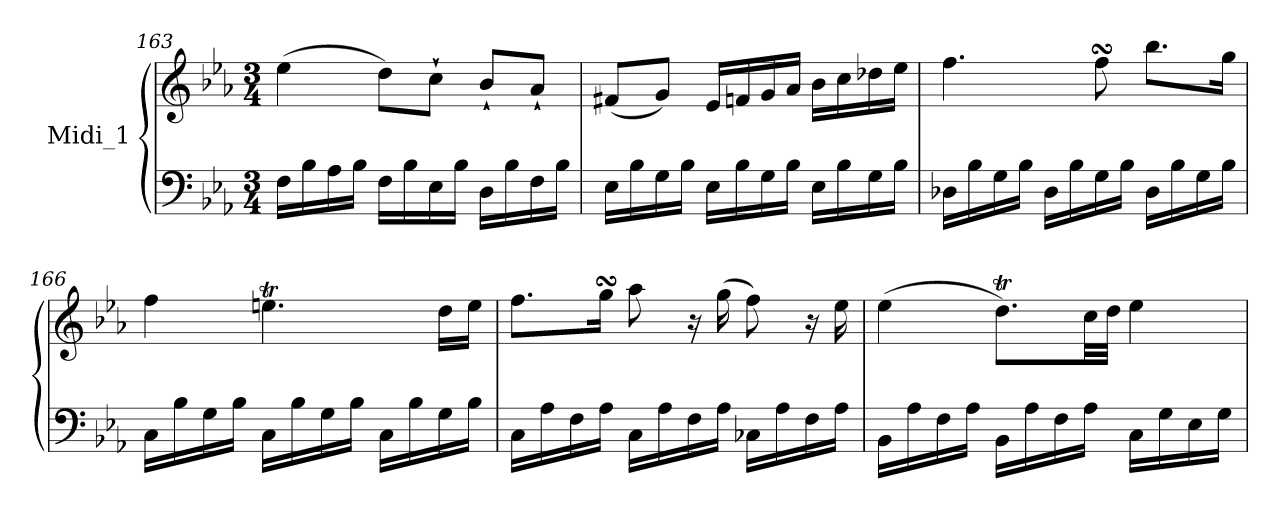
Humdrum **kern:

**kern	**kern
*part1	*part1
*staff2	*staff1
*I"Midi_1	*
*clefF4	*clefG2
*k[b-e-a-]	*k[b-e-a-]
*E-:	*E-:
*M3/4	*M3/4
=163	=163
16F\LL	(>4ee-\
16B-\	.
16A-\	.
16B-\JJ	.
16F\LL	8dd\L)
16B-\	.
16E-\	8cc`\J
16B-\JJ	.
16D\LL	8b-`/L
16B-\	.
16F\	8a-`/J
16B-\JJ	.
=164	=164
16E-\LL	(<8f#X/L
16B-\	.
16G\	8g/J)
16B-\JJ	.
16E-\LL	16e-/LL
16B-\	16fn/
16G\	16g/
16B-\JJ	16a-/JJ
16E-\LL	16b-\LL
16B-\	16cc\
16G\	16dd-X\
16B-\JJ	16ee-\JJ
!!LO:LB:g=z
=165	=165
16D-X\LL	4.ff\
16B-\	.
16G\	.
16B-\JJ	.
16D-\LL	.
16B-\	.
16G\	8ffsSSS\
16B-\JJ	.
16D-\LL	8.bb-\L
16B-\	.
16G\	.
16B-\JJ	16gg\Jk
=166	=166
16C\LL	4ff\
16B-\	.
16G\	.
16B-\JJ	.
16C\LL	4.eent\
16B-\	.
16G\	.
16B-\JJ	.
16C\LL	.
16B-\	.
16G\	16dd\LL
16B-\JJ	16ee\JJ
=167	=167
16C\LL	8.ff\L
16A-\	.
16F\	.
16A-\JJ	16ggsSsS\Jk
16C\LL	8aa-\
16A-\	.
16F\	16r
16A-\JJ	(>16gg\
16C-X\LL	8ff\)
16A-\	.
16F\	16r
16A-\JJ	16ee-\
!!LO:LB:g=z
=168	=168
16BB-\LL	(>4ee-\
16A-\	.
16F\	.
16A-\JJ	.
16BB-\LL	8.ddt\L)
16A-\	.
16F\	.
16A-\JJ	32cc\LL
.	32dd\JJJ
16C\LL	4ee-\
16G\	.
16E-\	.
16G\JJ	.
=	=
*-	*-
